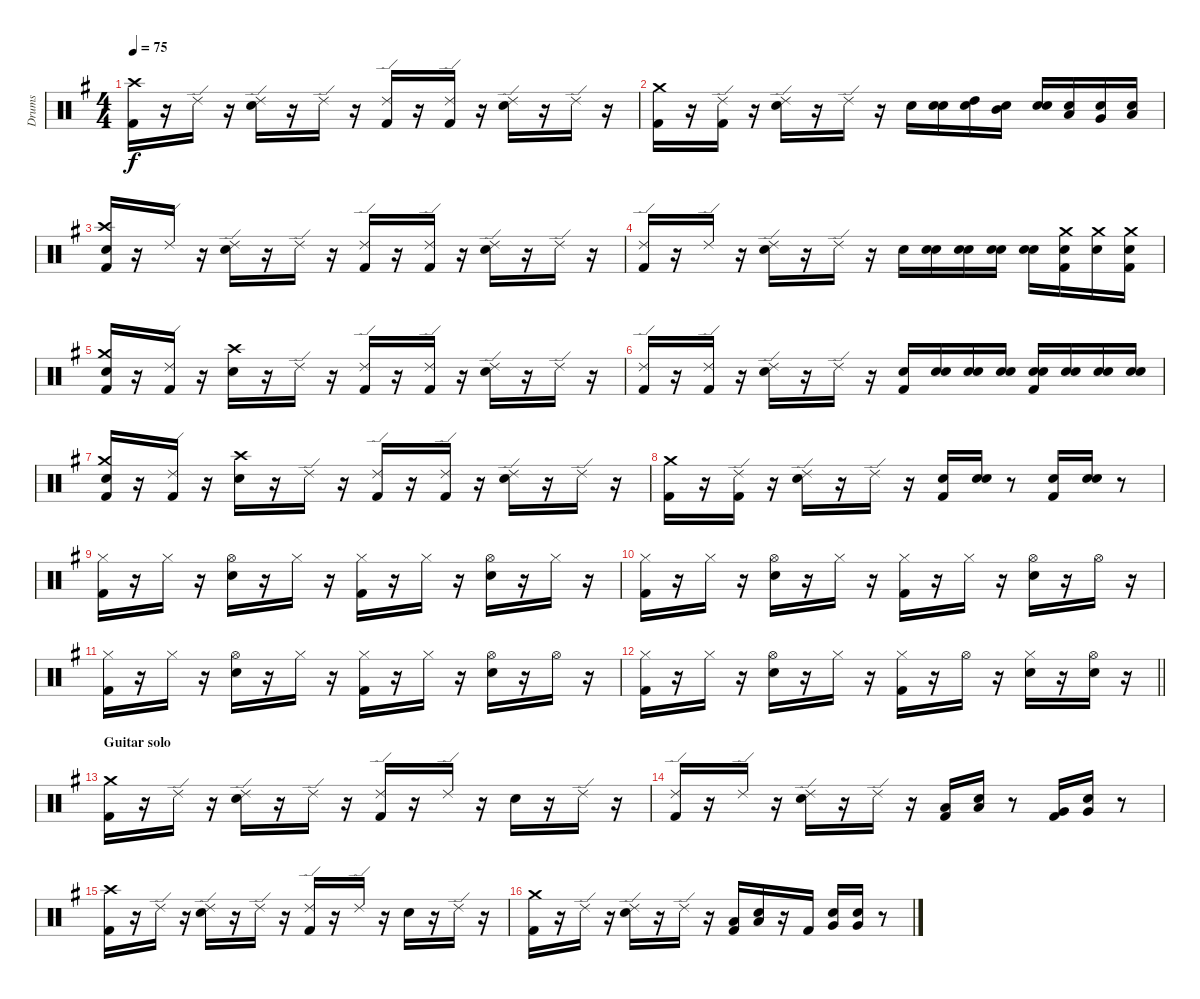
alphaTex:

\track ("Drums" "Drums") {instrument percussion}
\staff {score}
\articulation defaults
\ts (4 4)
\tempo 75
\clef neutral
\ks eminor
("Kick (hit) 2" "Crash high (hit)").16{dy f} r.16 "Ride (edge) 2".16 r.16 ("Electric Snare (hit)" "Ride (edge) 2").16 r.16 "Ride (edge) 2".16 r.16 ("Kick (hit) 2" "Ride (edge) 2").16 r.16 ("Kick (hit) 2" "Ride (edge) 2").16 r.16 ("Electric Snare (hit)" "Ride (edge) 2").16 r.16 "Ride (edge) 2".16 r.16 |
("Kick (hit) 2" "Crash medium (hit)").16 r.16 ("Kick (hit) 2" "Ride (edge) 2").16 r.16 ("Electric Snare (hit)" "Ride (edge) 2").16 r.16 "Ride (edge) 2".16 r.16 "Electric Snare (hit)".16 ("Snare (hit)" "Electric Snare (hit)").16 ("Snare (hit)" "High Tom (hit)").16 ("Snare (hit)" "Mid Tom (hit)").16 ("Snare (hit)" "Electric Snare (hit)").16 ("Snare (hit)" "Low Tom (hit)").16 ("Snare (hit)" "Very Low Tom (hit)").16 ("Snare (hit)" "Low Floor Tom (hit)").16 |
("Snare (hit)" "Kick (hit) 2" "Crash high (hit)").16 r.16 "Ride (edge) 2".16 r.16 ("Electric Snare (hit)" "Ride (edge) 2").16 r.16 "Ride (edge) 2".16 r.16 ("Kick (hit) 2" "Ride (edge) 2").16 r.16 ("Kick (hit) 2" "Ride (edge) 2").16 r.16 ("Electric Snare (hit)" "Ride (edge) 2").16 r.16 "Ride (edge) 2".16 r.16 |
("Kick (hit) 2" "Ride (edge) 2").16 r.16 "Ride (edge) 2".16 r.16 ("Electric Snare (hit)" "Ride (edge) 2").16 r.16 "Ride (edge) 2".16 r.16 "Electric Snare (hit)".16 ("Snare (hit)" "Electric Snare (hit)").16 ("Snare (hit)" "Electric Snare (hit)").16 ("Snare (hit)" "Electric Snare (hit)").16 ("Snare (hit)" "Electric Snare (hit)").16 ("Snare (hit)" "Kick (hit) 2" "Crash medium (hit)").16 ("Snare (hit)" "Crash medium (hit)").16 ("Snare (hit)" "Kick (hit) 2" "Crash medium (hit)").16 |
("Snare (hit)" "Kick (hit) 2" "Crash medium (hit)").16 r.16 ("Kick (hit) 2" "Ride (edge) 2").16 r.16 ("Electric Snare (hit)" "Crash high (hit)").16 r.16 "Ride (edge) 2".16 r.16 ("Kick (hit) 2" "Ride (edge) 2").16 r.16 ("Kick (hit) 2" "Ride (edge) 2").16 r.16 ("Electric Snare (hit)" "Ride (edge) 2").16 r.16 "Ride (edge) 2".16 r.16 |
("Kick (hit) 2" "Ride (edge) 2").16 r.16 ("Kick (hit) 2" "Ride (edge) 2").16 r.16 ("Electric Snare (hit)" "Ride (edge) 2").16 r.16 "Ride (edge) 2".16 r.16 ("Kick (hit) 2" "Electric Snare (hit)").16 ("Snare (hit)" "Electric Snare (hit)").16 ("Snare (hit)" "Electric Snare (hit)").16 ("Snare (hit)" "Electric Snare (hit)").16 ("Snare (hit)" "Kick (hit) 2" "Electric Snare (hit)").16 ("Snare (hit)" "Electric Snare (hit)").16 ("Snare (hit)" "Electric Snare (hit)").16 ("Snare (hit)" "Electric Snare (hit)").16 |
("Snare (hit)" "Kick (hit) 2" "Crash medium (hit)").16 r.16 ("Kick (hit) 2" "Ride (edge) 2").16 r.16 ("Electric Snare (hit)" "Crash high (hit)").16 r.16 "Ride (edge) 2".16 r.16 ("Kick (hit) 2" "Ride (edge) 2").16 r.16 ("Kick (hit) 2" "Ride (edge) 2").16 r.16 ("Electric Snare (hit)" "Ride (edge) 2").16 r.16 "Ride (edge) 2".16 r.16 |
("Kick (hit) 2" "Crash medium (hit)").16 r.16 ("Kick (hit) 2" "Ride (edge) 2").16 r.16 ("Electric Snare (hit)" "Ride (edge) 2").16 r.16 "Ride (edge) 2".16 r.16 ("Kick (hit) 2" "Electric Snare (hit)").16 ("Snare (hit)" "Electric Snare (hit)").16 r.8 ("Kick (hit) 2" "Electric Snare (hit)").16 ("Snare (hit)" "Electric Snare (hit)").16 r.8 |
("Kick (hit) 2" "Hi-Hat (closed)").16 r.16 "Hi-Hat (closed)".16 r.16 ("Electric Snare (hit)" "Hi-Hat (open)").16 r.16 "Hi-Hat (closed)".16 r.16 ("Kick (hit) 2" "Hi-Hat (closed)").16 r.16 "Hi-Hat (closed)".16 r.16 ("Electric Snare (hit)" "Hi-Hat (open)").16 r.16 "Hi-Hat (closed)".16 r.16 |
("Kick (hit) 2" "Hi-Hat (closed)").16 r.16 "Hi-Hat (closed)".16 r.16 ("Electric Snare (hit)" "Hi-Hat (open)").16 r.16 "Hi-Hat (closed)".16 r.16 ("Kick (hit) 2" "Hi-Hat (closed)").16 r.16 "Hi-Hat (closed)".16 r.16 ("Electric Snare (hit)" "Hi-Hat (open)").16 r.16 "Hi-Hat (open)".16 r.16 |
("Kick (hit) 2" "Hi-Hat (closed)").16 r.16 "Hi-Hat (closed)".16 r.16 ("Electric Snare (hit)" "Hi-Hat (open)").16 r.16 "Hi-Hat (closed)".16 r.16 ("Kick (hit) 2" "Hi-Hat (closed)").16 r.16 "Hi-Hat (closed)".16 r.16 ("Electric Snare (hit)" "Hi-Hat (open)").16 r.16 "Hi-Hat (open)".16 r.16 |
\barLineRight lightlight
("Kick (hit) 2" "Hi-Hat (closed)").16 r.16 "Hi-Hat (closed)".16 r.16 ("Electric Snare (hit)" "Hi-Hat (open)").16 r.16 "Hi-Hat (closed)".16 r.16 ("Kick (hit) 2" "Hi-Hat (closed)").16 r.16 "Hi-Hat (open)".16 r.16 ("Electric Snare (hit)" "Hi-Hat (closed)").16 r.16 ("Electric Snare (hit)" "Hi-Hat (open)").16 r.16 |
\section ("" "Guitar solo")
("Kick (hit) 2" "Crash medium (hit)").16 r.16 "Ride (edge) 2".16 r.16 ("Electric Snare (hit)" "Ride (edge) 2").16 r.16 "Ride (edge) 2".16 r.16 ("Kick (hit) 2" "Ride (edge) 2").16 r.16 "Ride (edge) 2".16 r.16 "Electric Snare (hit)".16 r.16 "Ride (edge) 2".16 r.16 |
("Kick (hit) 2" "Ride (edge) 2").16 r.16 "Ride (edge) 2".16 r.16 ("Electric Snare (hit)" "Ride (edge) 2").16 r.16 "Ride (edge) 2".16 r.16 ("Kick (hit) 2" "Low Tom (hit)").16 ("Snare (hit)" "Low Tom (hit)").16 r.8 ("Kick (hit) 2" "Very Low Tom (hit)").16 ("Snare (hit)" "Very Low Tom (hit)").16 r.8 |
("Kick (hit) 2" "Crash high (hit)").16 r.16 "Ride (edge) 2".16 r.16 ("Electric Snare (hit)" "Ride (edge) 2").16 r.16 "Ride (edge) 2".16 r.16 ("Kick (hit) 2" "Ride (edge) 2").16 r.16 "Ride (edge) 2".16 r.16 "Electric Snare (hit)".16 r.16 "Ride (edge) 2".16 r.16 |
("Kick (hit) 2" "Crash medium (hit)").16 r.16 "Ride (edge) 2".16 r.16 ("Electric Snare (hit)" "Ride (edge) 2").16 r.16 "Ride (edge) 2".16 r.16 ("Kick (hit) 2" "Low Tom (hit)").16 ("Snare (hit)" "Low Tom (hit)").16 r.16 "Kick (hit) 2".16 ("Snare (hit)" "Very Low Tom (hit)").16 ("Snare (hit)" "Very Low Tom (hit)").16 r.8
